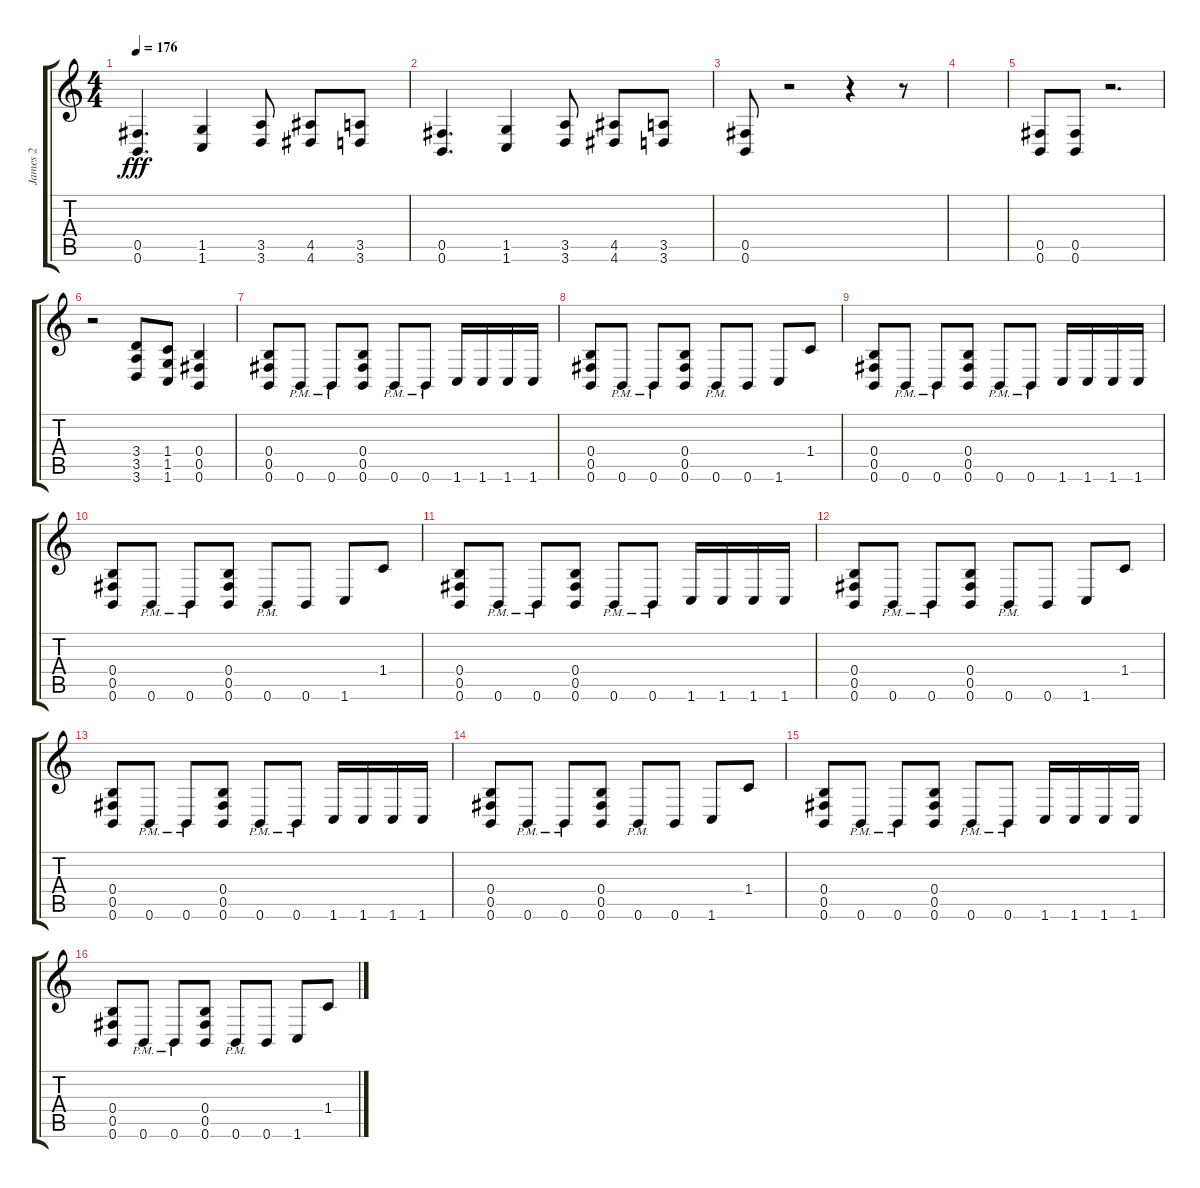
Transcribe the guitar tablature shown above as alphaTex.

\track ("James 2" "James 2") {instrument overdrivenguitar}
\staff {score tabs}
\tuning (Db4 Ab3 E3 B2 Gb2 B1) {hide}
\ts (4 4)
\tempo 176
\clef g2
\ks c
(0.5 0.6).4{d dy fff} (1.5 1.6).4 (3.5 3.6).8 (4.5 4.6).8 (3.5 3.6).8 |
(0.5 0.6).4{d} (1.5 1.6).4 (3.5 3.6).8 (4.5 4.6).8 (3.5 3.6).8 |
(0.5 0.6).8 r.2 r.4 r.8 |
|
(0.5 0.6).8 (0.5 0.6).8 r.2{d} |
r.2 (3.4 3.5 3.6).8 (1.4 1.5 1.6).8 (0.4 0.5 0.6).4 |
(0.4 0.5 0.6).8 0.6{pm}.8 0.6{pm}.8 (0.4 0.5 0.6).8 0.6{pm}.8 0.6{pm}.8 1.6.16 1.6.16 1.6.16 1.6.16 |
(0.4 0.5 0.6).8 0.6{pm}.8 0.6{pm}.8 (0.4 0.5 0.6).8 0.6{pm}.8 0.6.8 1.6.8 1.4.8 |
(0.4 0.5 0.6).8 0.6{pm}.8 0.6{pm}.8 (0.4 0.5 0.6).8 0.6{pm}.8 0.6{pm}.8 1.6.16 1.6.16 1.6.16 1.6.16 |
(0.4 0.5 0.6).8 0.6{pm}.8 0.6{pm}.8 (0.4 0.5 0.6).8 0.6{pm}.8 0.6.8 1.6.8 1.4.8 |
(0.4 0.5 0.6).8 0.6{pm}.8 0.6{pm}.8 (0.4 0.5 0.6).8 0.6{pm}.8 0.6{pm}.8 1.6.16 1.6.16 1.6.16 1.6.16 |
(0.4 0.5 0.6).8 0.6{pm}.8 0.6{pm}.8 (0.4 0.5 0.6).8 0.6{pm}.8 0.6.8 1.6.8 1.4.8 |
(0.4 0.5 0.6).8 0.6{pm}.8 0.6{pm}.8 (0.4 0.5 0.6).8 0.6{pm}.8 0.6{pm}.8 1.6.16 1.6.16 1.6.16 1.6.16 |
(0.4 0.5 0.6).8 0.6{pm}.8 0.6{pm}.8 (0.4 0.5 0.6).8 0.6{pm}.8 0.6.8 1.6.8 1.4.8 |
(0.4 0.5 0.6).8 0.6{pm}.8 0.6{pm}.8 (0.4 0.5 0.6).8 0.6{pm}.8 0.6{pm}.8 1.6.16 1.6.16 1.6.16 1.6.16 |
(0.4 0.5 0.6).8 0.6{pm}.8 0.6{pm}.8 (0.4 0.5 0.6).8 0.6{pm}.8 0.6.8 1.6.8 1.4.8
